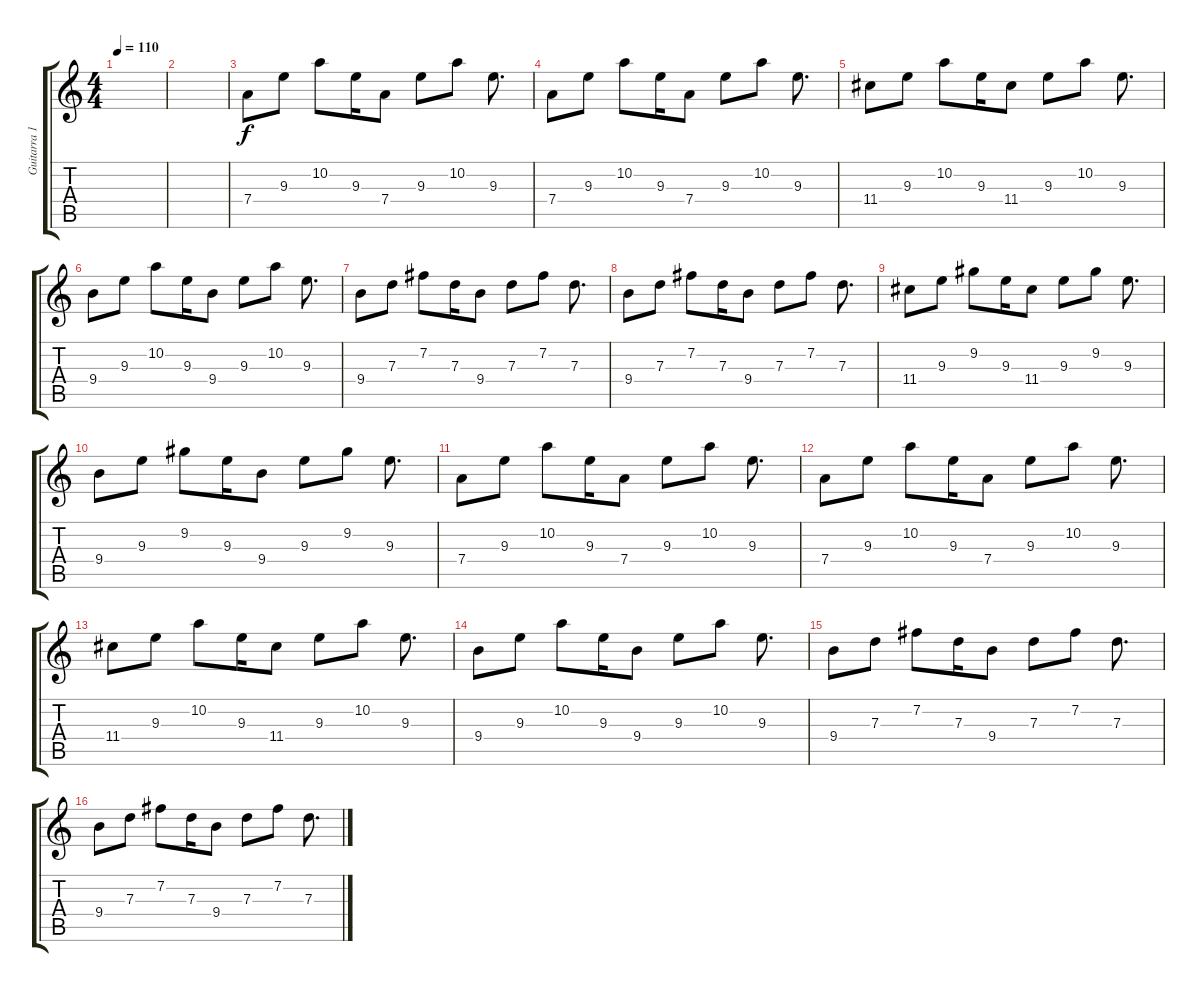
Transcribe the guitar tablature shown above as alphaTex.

\track ("Guitarra 1" "Guitarra 1") {instrument distortionguitar}
\staff {score tabs}
\tuning (E4 B3 G3 D3 A2 E2) {hide}
\ts (4 4)
\tempo 110
\clef g2
\ks c
|
|
7.4.8 9.3.8 10.2.8 9.3.16 7.4.8 9.3.8 10.2.8 9.3.8{d} |
7.4.8 9.3.8 10.2.8 9.3.16 7.4.8 9.3.8 10.2.8 9.3.8{d} |
11.4.8 9.3.8 10.2.8 9.3.16 11.4.8 9.3.8 10.2.8 9.3.8{d} |
9.4.8 9.3.8 10.2.8 9.3.16 9.4.8 9.3.8 10.2.8 9.3.8{d} |
9.4.8 7.3.8 7.2.8 7.3.16 9.4.8 7.3.8 7.2.8 7.3.8{d} |
9.4.8 7.3.8 7.2.8 7.3.16 9.4.8 7.3.8 7.2.8 7.3.8{d} |
11.4.8 9.3.8 9.2.8 9.3.16 11.4.8 9.3.8 9.2.8 9.3.8{d} |
9.4.8 9.3.8 9.2.8 9.3.16 9.4.8 9.3.8 9.2.8 9.3.8{d} |
7.4.8 9.3.8 10.2.8 9.3.16 7.4.8 9.3.8 10.2.8 9.3.8{d} |
7.4.8 9.3.8 10.2.8 9.3.16 7.4.8 9.3.8 10.2.8 9.3.8{d} |
11.4.8 9.3.8 10.2.8 9.3.16 11.4.8 9.3.8 10.2.8 9.3.8{d} |
9.4.8 9.3.8 10.2.8 9.3.16 9.4.8 9.3.8 10.2.8 9.3.8{d} |
9.4.8 7.3.8 7.2.8 7.3.16 9.4.8 7.3.8 7.2.8 7.3.8{d} |
9.4.8 7.3.8 7.2.8 7.3.16 9.4.8 7.3.8 7.2.8 7.3.8{d}
